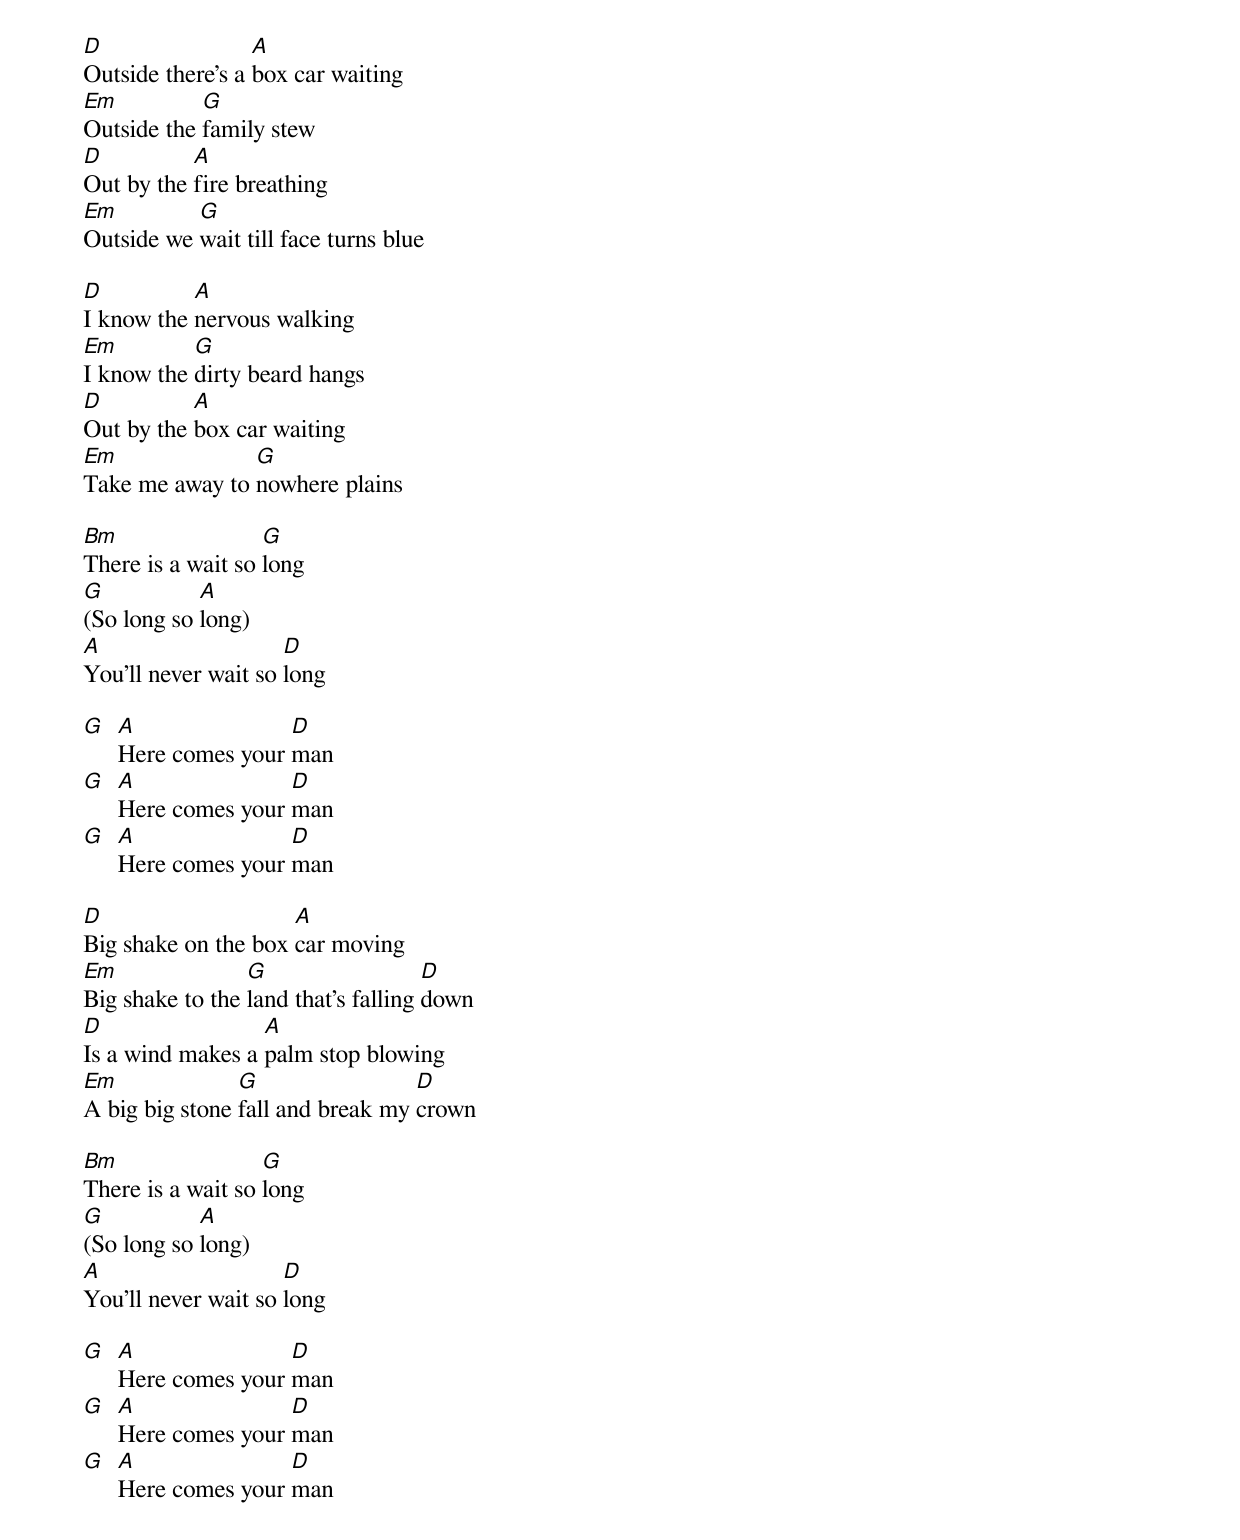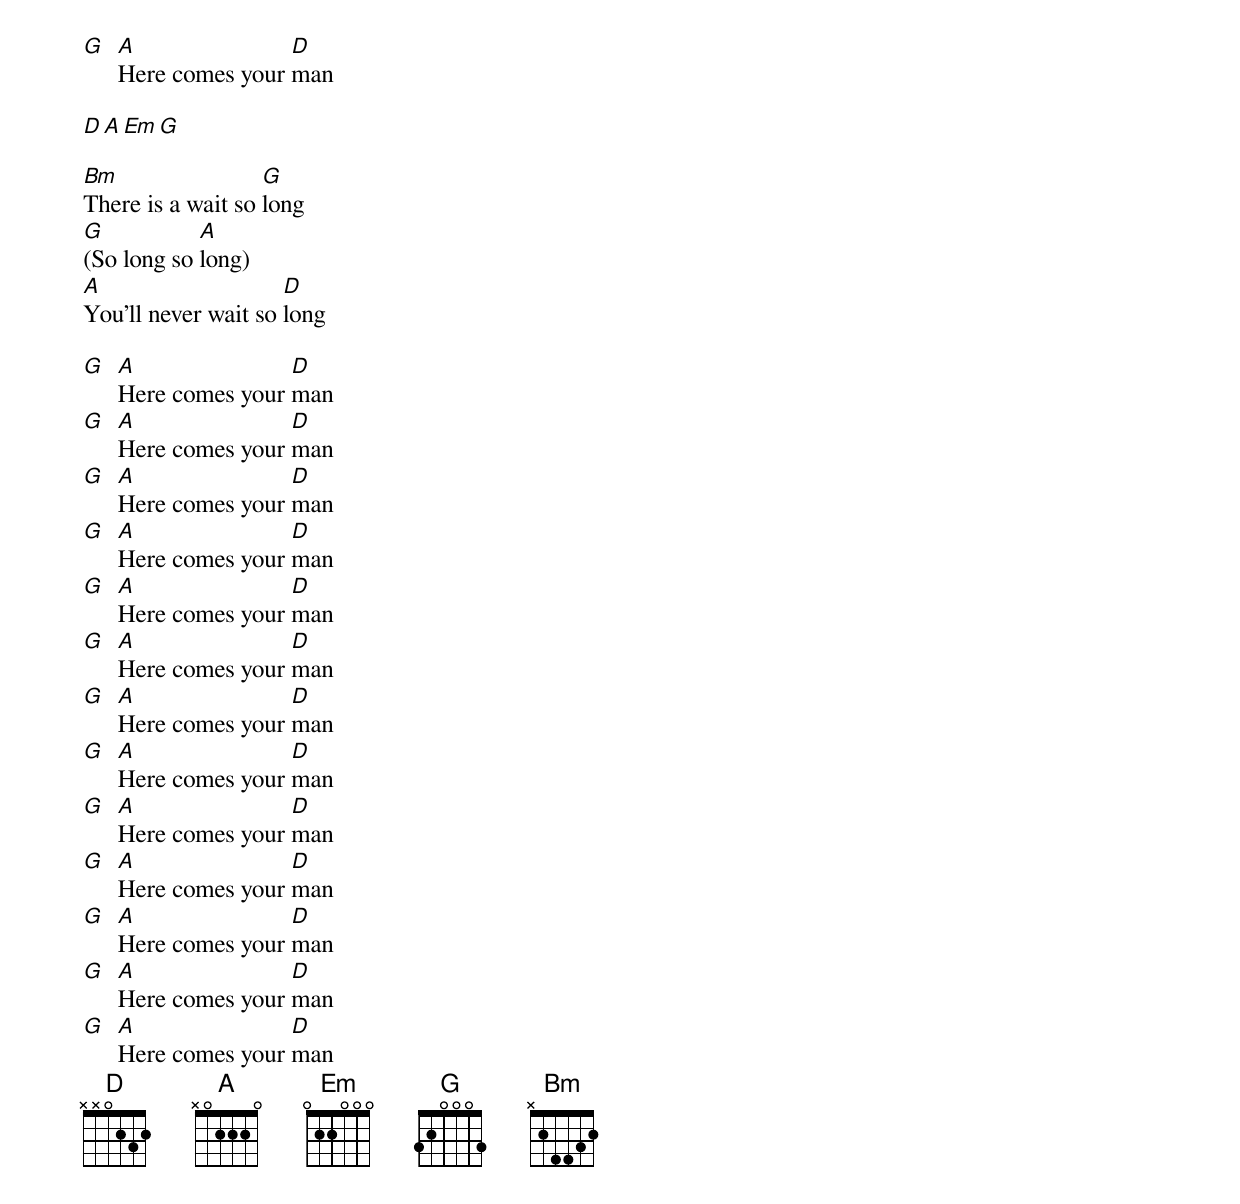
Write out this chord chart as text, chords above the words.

D                 A
Outside there's a box car waiting
Em          G
Outside the family stew
D          A
Out by the fire breathing
Em         G
Outside we wait till face turns blue

D          A
I know the nervous walking
Em         G
I know the dirty beard hangs
D          A
Out by the box car waiting
Em              G
Take me away to nowhere plains

Bm                 G
There is a wait so long
G           A
(So long so long)
A                    D
You'll never wait so long

G A               D
  Here comes your man
G A               D
  Here comes your man
G A               D
  Here comes your man

D                    A
Big shake on the box car moving
Em               G                   D
Big shake to the land that's falling down
D                 A
Is a wind makes a palm stop blowing
Em              G                 D
A big big stone fall and break my crown

Bm                 G
There is a wait so long
G           A
(So long so long)
A                    D
You'll never wait so long

G A               D
  Here comes your man
G A               D
  Here comes your man
G A               D
  Here comes your man
G A               D
  Here comes your man

D A Em G

Bm                 G
There is a wait so long
G           A
(So long so long)
A                    D
You'll never wait so long

G A               D
  Here comes your man
G A               D
  Here comes your man
G A               D
  Here comes your man
G A               D
  Here comes your man
G A               D
  Here comes your man
G A               D
  Here comes your man
G A               D
  Here comes your man
G A               D
  Here comes your man
G A               D
  Here comes your man
G A               D
  Here comes your man
G A               D
  Here comes your man
G A               D
  Here comes your man
G A               D
  Here comes your man
